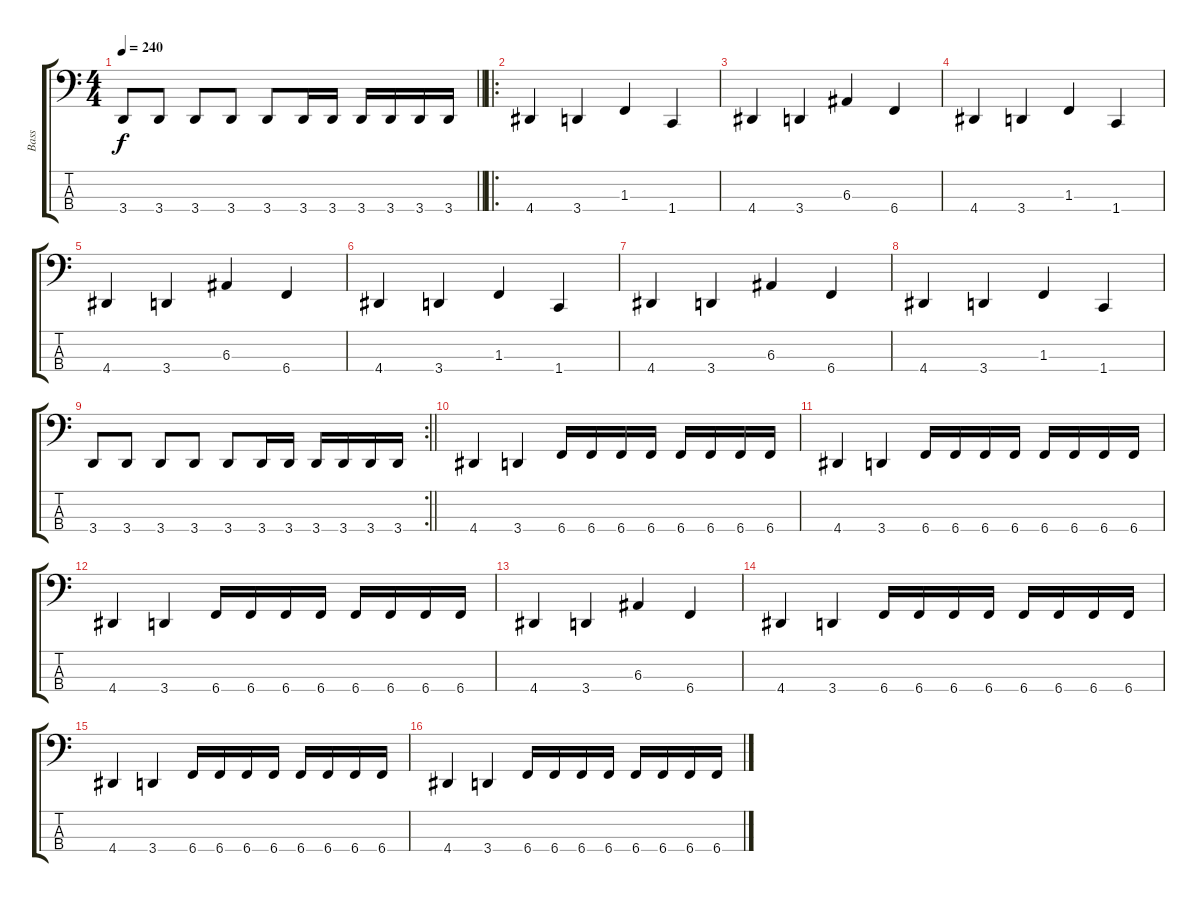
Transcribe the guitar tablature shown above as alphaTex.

\track ("Bass" "Bass") {instrument electricbasspick}
\staff {score tabs}
\tuning (D2 A1 E1 B0) {hide}
\ts (4 4)
\tempo 240
\clef f4
\barLineRight lightlight
\ks c
3.4.8{dy f} 3.4.8 3.4.8 3.4.8 3.4.8 3.4.16 3.4.16 3.4.16 3.4.16 3.4.16 3.4.16 |
\ro
4.4.4 3.4.4 1.3.4 1.4.4 |
4.4.4 3.4.4 6.3.4 6.4.4 |
4.4.4 3.4.4 1.3.4 1.4.4 |
4.4.4 3.4.4 6.3.4 6.4.4 |
4.4.4 3.4.4 1.3.4 1.4.4 |
4.4.4 3.4.4 6.3.4 6.4.4 |
4.4.4 3.4.4 1.3.4 1.4.4 |
\rc 2
\barLineRight lightlight
3.4.8 3.4.8 3.4.8 3.4.8 3.4.8 3.4.16 3.4.16 3.4.16 3.4.16 3.4.16 3.4.16 |
4.4.4 3.4.4 6.4.16 6.4.16 6.4.16 6.4.16 6.4.16 6.4.16 6.4.16 6.4.16 |
4.4.4 3.4.4 6.4.16 6.4.16 6.4.16 6.4.16 6.4.16 6.4.16 6.4.16 6.4.16 |
4.4.4 3.4.4 6.4.16 6.4.16 6.4.16 6.4.16 6.4.16 6.4.16 6.4.16 6.4.16 |
4.4.4 3.4.4 6.3.4 6.4.4 |
4.4.4 3.4.4 6.4.16 6.4.16 6.4.16 6.4.16 6.4.16 6.4.16 6.4.16 6.4.16 |
4.4.4 3.4.4 6.4.16 6.4.16 6.4.16 6.4.16 6.4.16 6.4.16 6.4.16 6.4.16 |
4.4.4 3.4.4 6.4.16 6.4.16 6.4.16 6.4.16 6.4.16 6.4.16 6.4.16 6.4.16
